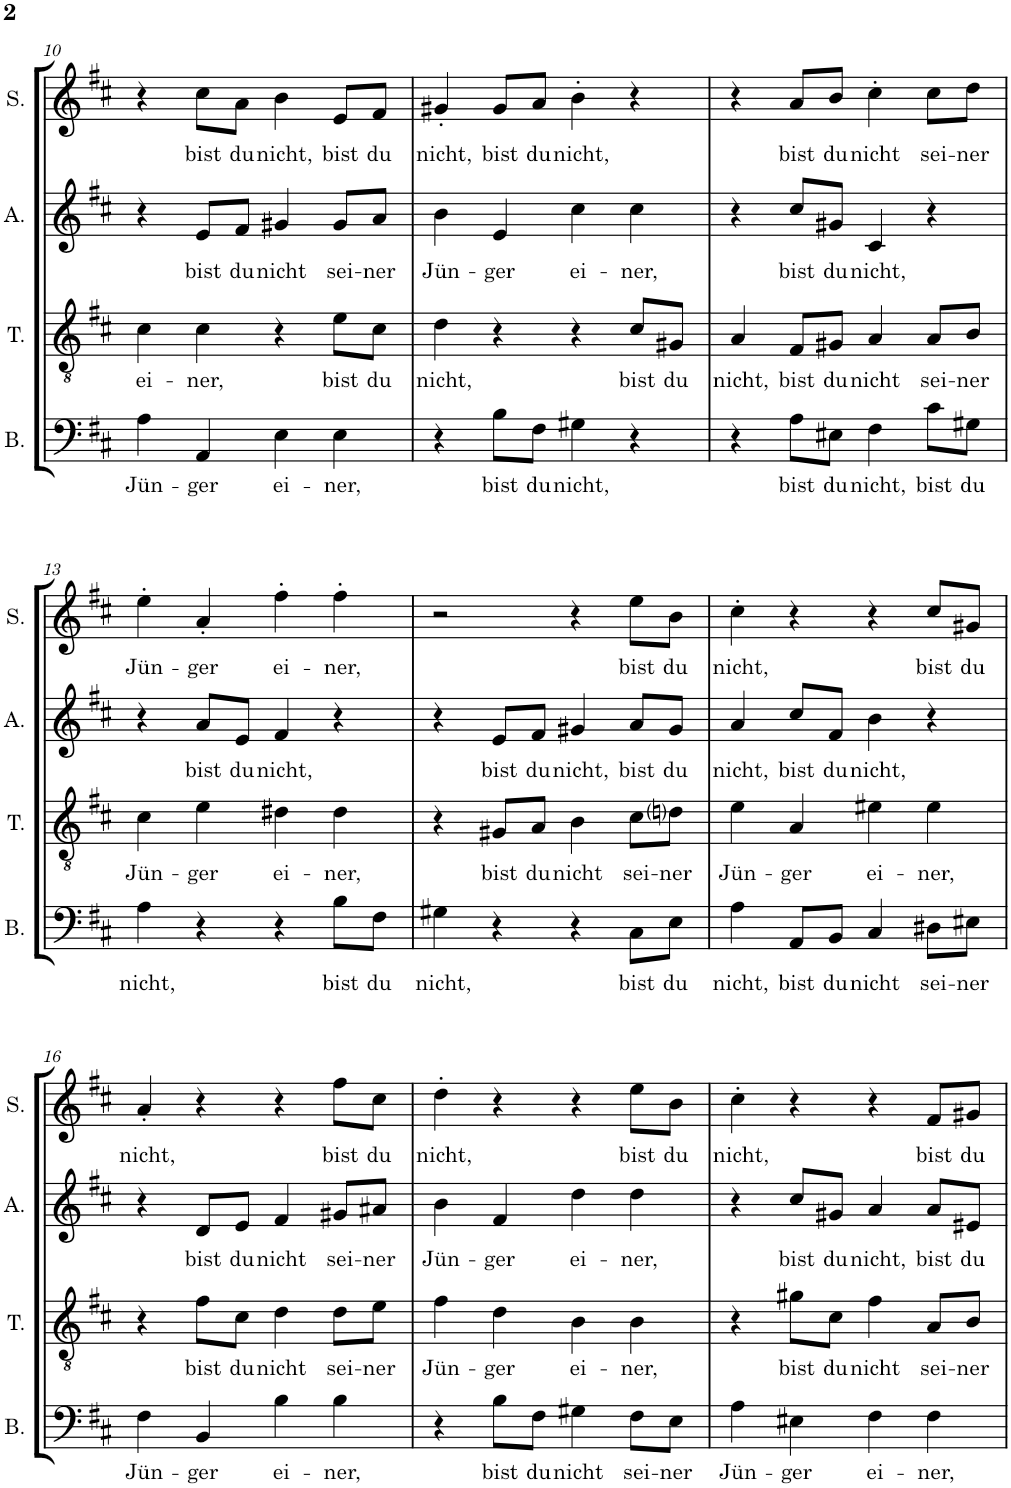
**kern	**text	**kern	**text	**kern	**text	**kern	**text
*part4	*part4	*part3	*part3	*part2	*part2	*part1	*part1
*staff4	*staff4	*staff3	*staff3	*staff2	*staff2	*staff1	*staff1
*I"Basso	*	*I"Tenore	*	*I"Alto	*	*I"Soprano	*
*I'B.	*	*I'T.	*	*I'A.	*	*I'S.	*
!!LO:PB:g=z
*clefF4	*	*clefGv2	*	*clefG2	*	*clefG2	*
*k[f#c#]	*	*k[f#c#]	*	*k[f#c#]	*	*k[f#c#]	*
*D:	*	*D:	*	*D:	*	*D:	*
*M4/4	*	*M4/4	*	*M4/4	*	*M4/4	*
=10	=10	=10	=10	=10	=10	=10	=10
!	!LO:LY:b	!	!LO:LY:b	!	!	!	!
4A\	Jün-	4c#\	ei-	4r	.	4r	.
!	!LO:LY:b	!	!LO:LY:b	!	!LO:LY:b	!	!LO:LY:b
4AA/	-ger	4c#\	-ner,	8e/L	bist	8cc#\L	bist
!	!	!	!	!	!LO:LY:b	!	!LO:LY:b
.	.	.	.	8f#/J	du	8a\J	du
!	!LO:LY:b	!	!	!	!LO:LY:b	!	!LO:LY:b
4E\	ei-	4r	.	4g#X/	nicht	4b\	nicht,
!	!LO:LY:b	!	!LO:LY:b	!	!LO:LY:b	!	!LO:LY:b
4E\	-ner,	8e\L	bist	8g#/L	sei-	8e/L	bist
!	!	!	!LO:LY:b	!	!LO:LY:b	!	!LO:LY:b
.	.	8c#\J	du	8a/J	-ner	8f#/J	du
=11	=11	=11	=11	=11	=11	=11	=11
!	!	!	!LO:LY:b	!	!LO:LY:b	!	!LO:LY:b
4r	.	4d\	nicht,	4b\	Jün-	4g#X'/	nicht,
!	!LO:LY:b	!	!	!	!LO:LY:b	!	!LO:LY:b
8B\L	bist	4r	.	4e/	-ger	8g#/L	bist
!	!LO:LY:b	!	!	!	!	!	!LO:LY:b
8F#\J	du	.	.	.	.	8a/J	du
!	!LO:LY:b	!	!	!	!LO:LY:b	!	!LO:LY:b
4G#X\	nicht,	4r	.	4cc#\	ei-	4b'\	nicht,
!	!	!	!LO:LY:b	!	!LO:LY:b	!	!
4r	.	8c#/L	bist	4cc#\	-ner,	4r	.
!	!	!	!LO:LY:b	!	!	!	!
.	.	8G#X/J	du	.	.	.	.
=12	=12	=12	=12	=12	=12	=12	=12
!	!	!	!LO:LY:b	!	!	!	!
4r	.	4A/	nicht,	4r	.	4r	.
!	!LO:LY:b	!	!LO:LY:b	!	!LO:LY:b	!	!LO:LY:b
8A\L	bist	8F#/L	bist	8cc#/L	bist	8a/L	bist
!	!LO:LY:b	!	!LO:LY:b	!	!LO:LY:b	!	!LO:LY:b
8E#X\J	du	8G#X/J	du	8g#X/J	du	8b/J	du
!	!LO:LY:b	!	!LO:LY:b	!	!LO:LY:b	!	!LO:LY:b
4F#\	nicht,	4A/	nicht	4c#/	nicht,	4cc#'\	nicht
!	!LO:LY:b	!	!LO:LY:b	!	!	!	!LO:LY:b
8c#\L	bist	8A/L	sei-	4r	.	8cc#\L	sei-
!	!LO:LY:b	!	!LO:LY:b	!	!	!	!LO:LY:b
8G#X\J	du	8B/J	-ner	.	.	8dd\J	-ner
!!LO:LB:g=z
=13	=13	=13	=13	=13	=13	=13	=13
!	!LO:LY:b	!	!LO:LY:b	!	!	!	!LO:LY:b
4A\	nicht,	4c#\	Jün-	4r	.	4ee'\	Jün-
!	!	!	!LO:LY:b	!	!LO:LY:b	!	!LO:LY:b
4r	.	4e\	-ger	8a/L	bist	4a'/	-ger
!	!	!	!	!	!LO:LY:b	!	!
.	.	.	.	8e/J	du	.	.
!	!	!	!LO:LY:b	!	!LO:LY:b	!	!LO:LY:b
4r	.	4d#X\	ei-	4f#/	nicht,	4ff#'\	ei-
!	!LO:LY:b	!	!LO:LY:b	!	!	!	!LO:LY:b
8B\L	bist	4d#\	-ner,	4r	.	4ff#'\	-ner,
!	!LO:LY:b	!	!	!	!	!	!
8F#\J	du	.	.	.	.	.	.
=14	=14	=14	=14	=14	=14	=14	=14
!	!LO:LY:b	!	!	!	!	!	!
4G#X\	nicht,	4r	.	4r	.	2r	.
!	!	!	!LO:LY:b	!	!LO:LY:b	!	!
4r	.	8G#X/L	bist	8e/L	bist	.	.
!	!	!	!LO:LY:b	!	!LO:LY:b	!	!
.	.	8A/J	du	8f#/J	du	.	.
!	!	!	!LO:LY:b	!	!LO:LY:b	!	!
4r	.	4B\	nicht	4g#X/	nicht,	4r	.
!	!LO:LY:b	!	!LO:LY:b	!	!LO:LY:b	!	!LO:LY:b
8C#\L	bist	8c#\L	sei-	8a/L	bist	8ee\L	bist
!	!LO:LY:b	!	!LO:LY:b	!	!LO:LY:b	!	!LO:LY:b
8E\J	du	8dni\J	-ner	8g#/J	du	8b\J	du
=15	=15	=15	=15	=15	=15	=15	=15
!	!LO:LY:b	!	!LO:LY:b	!	!LO:LY:b	!	!LO:LY:b
4A\	nicht,	4e\	Jün-	4a/	nicht,	4cc#'\	nicht,
!	!LO:LY:b	!	!LO:LY:b	!	!LO:LY:b	!	!
8AA/L	bist	4A/	-ger	8cc#/L	bist	4r	.
!	!LO:LY:b	!	!	!	!LO:LY:b	!	!
8BB/J	du	.	.	8f#/J	du	.	.
!	!LO:LY:b	!	!LO:LY:b	!	!LO:LY:b	!	!
4C#/	nicht	4e#X\	ei-	4b\	nicht,	4r	.
!	!LO:LY:b	!	!LO:LY:b	!	!	!	!LO:LY:b
8D#X\L	sei-	4e#\	-ner,	4r	.	8cc#/L	bist
!	!LO:LY:b	!	!	!	!	!	!LO:LY:b
8E#X\J	-ner	.	.	.	.	8g#X/J	du
!!LO:LB:g=z
=16	=16	=16	=16	=16	=16	=16	=16
!	!LO:LY:b	!	!	!	!	!	!LO:LY:b
4F#\	Jün-	4r	.	4r	.	4a'/	nicht,
!	!LO:LY:b	!	!LO:LY:b	!	!LO:LY:b	!	!
4BB/	-ger	8f#\L	bist	8d/L	bist	4r	.
!	!	!	!LO:LY:b	!	!LO:LY:b	!	!
.	.	8c#\J	du	8e/J	du	.	.
!	!LO:LY:b	!	!LO:LY:b	!	!LO:LY:b	!	!
4B\	ei-	4d\	nicht	4f#/	nicht	4r	.
!	!LO:LY:b	!	!LO:LY:b	!	!LO:LY:b	!	!LO:LY:b
4B\	-ner,	8d\L	sei-	8g#X/L	sei-	8ff#\L	bist
!	!	!	!LO:LY:b	!	!LO:LY:b	!	!LO:LY:b
.	.	8e\J	-ner	8a#X/J	-ner	8cc#\J	du
=17	=17	=17	=17	=17	=17	=17	=17
!	!	!	!LO:LY:b	!	!LO:LY:b	!	!LO:LY:b
4r	.	4f#\	Jün-	4b\	Jün-	4dd'\	nicht,
!	!LO:LY:b	!	!LO:LY:b	!	!LO:LY:b	!	!
8B\L	bist	4d\	-ger	4f#/	-ger	4r	.
!	!LO:LY:b	!	!	!	!	!	!
8F#\J	du	.	.	.	.	.	.
!	!LO:LY:b	!	!LO:LY:b	!	!LO:LY:b	!	!
4G#X\	nicht	4B\	ei-	4dd\	ei-	4r	.
!	!LO:LY:b	!	!LO:LY:b	!	!LO:LY:b	!	!LO:LY:b
8F#\L	sei-	4B\	-ner,	4dd\	-ner,	8ee\L	bist
!	!LO:LY:b	!	!	!	!	!	!LO:LY:b
8E\J	-ner	.	.	.	.	8b\J	du
=18	=18	=18	=18	=18	=18	=18	=18
!	!LO:LY:b	!	!	!	!	!	!LO:LY:b
4A\	Jün-	4r	.	4r	.	4cc#'\	nicht,
!	!LO:LY:b	!	!LO:LY:b	!	!LO:LY:b	!	!
4E#X\	-ger	8g#X\L	bist	8cc#/L	bist	4r	.
!	!	!	!LO:LY:b	!	!LO:LY:b	!	!
.	.	8c#\J	du	8g#X/J	du	.	.
!	!LO:LY:b	!	!LO:LY:b	!	!LO:LY:b	!	!
4F#\	ei-	4f#\	nicht	4a/	nicht,	4r	.
!	!LO:LY:b	!	!LO:LY:b	!	!LO:LY:b	!	!LO:LY:b
4F#\	-ner,	8A/L	sei-	8a/L	bist	8f#/L	bist
!	!	!	!LO:LY:b	!	!LO:LY:b	!	!LO:LY:b
.	.	8B/J	-ner	8e#X/J	du	8g#X/J	du
=	=	=	=	=	=	=	=
*-	*-	*-	*-	*-	*-	*-	*-
